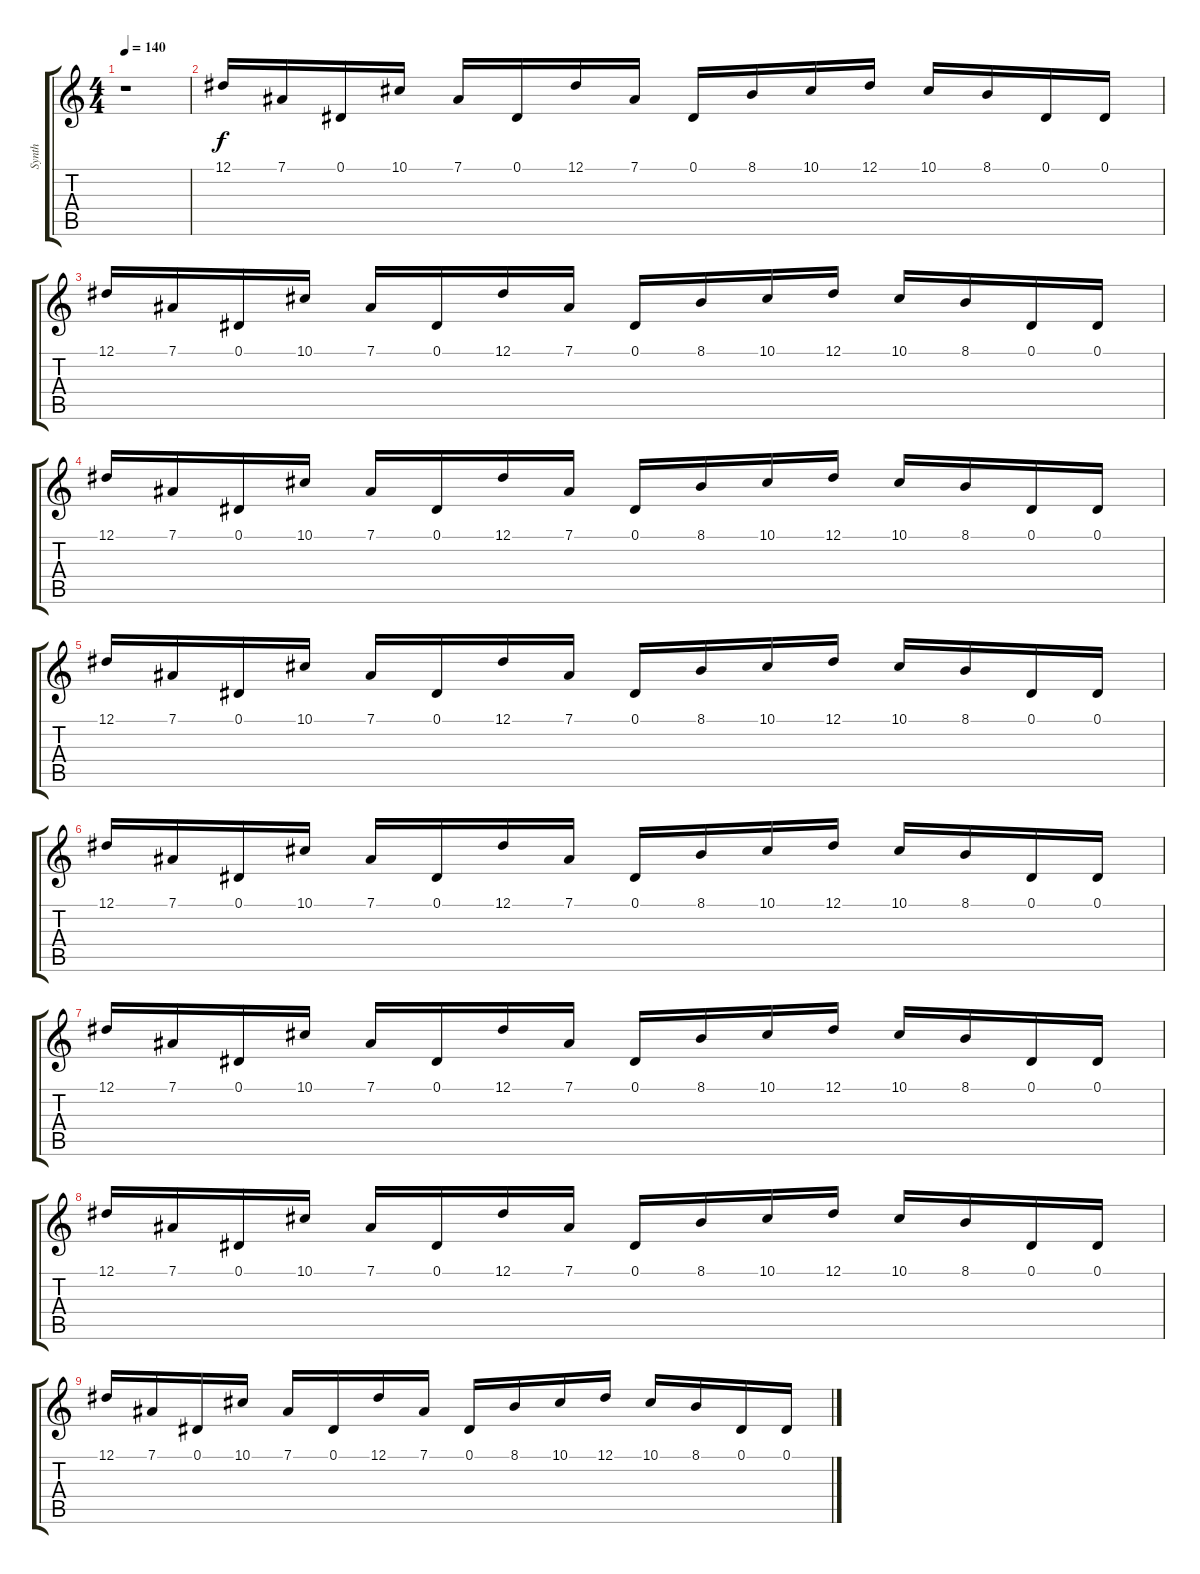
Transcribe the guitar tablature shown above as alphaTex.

\track ("Synth" "Synth") {instrument lead1square}
\staff {score tabs}
\tuning (Eb4 Bb3 Gb3 Db3 Ab2 Eb2) {hide}
\ts (4 4)
\tempo 140
\clef g2
\ks c
r.1{dy f balance 0} |
12.1.16{balance 8} 7.1.16 0.1.16 10.1.16 7.1.16 0.1.16 12.1.16 7.1.16 0.1.16 8.1.16 10.1.16 12.1.16 10.1.16 8.1.16 0.1.16 0.1.16 |
12.1.16{balance 16} 7.1.16 0.1.16 10.1.16 7.1.16 0.1.16 12.1.16 7.1.16 0.1.16 8.1.16 10.1.16 12.1.16 10.1.16 8.1.16 0.1.16 0.1.16 |
12.1.16{balance 8} 7.1.16 0.1.16 10.1.16 7.1.16 0.1.16 12.1.16 7.1.16 0.1.16 8.1.16 10.1.16 12.1.16 10.1.16 8.1.16 0.1.16 0.1.16 |
12.1.16{balance 0} 7.1.16 0.1.16 10.1.16 7.1.16 0.1.16 12.1.16 7.1.16 0.1.16 8.1.16 10.1.16 12.1.16 10.1.16 8.1.16 0.1.16 0.1.16 |
12.1.16{balance 8} 7.1.16 0.1.16 10.1.16 7.1.16 0.1.16 12.1.16 7.1.16 0.1.16 8.1.16 10.1.16 12.1.16 10.1.16 8.1.16 0.1.16 0.1.16 |
12.1.16{balance 16} 7.1.16 0.1.16 10.1.16 7.1.16 0.1.16 12.1.16 7.1.16 0.1.16 8.1.16 10.1.16 12.1.16 10.1.16 8.1.16 0.1.16 0.1.16 |
12.1.16{balance 8} 7.1.16 0.1.16 10.1.16 7.1.16 0.1.16 12.1.16 7.1.16 0.1.16 8.1.16 10.1.16 12.1.16 10.1.16 8.1.16 0.1.16 0.1.16 |
12.1.16{balance 0} 7.1.16 0.1.16 10.1.16 7.1.16 0.1.16 12.1.16 7.1.16 0.1.16 8.1.16 10.1.16 12.1.16 10.1.16 8.1.16 0.1.16 0.1.16
